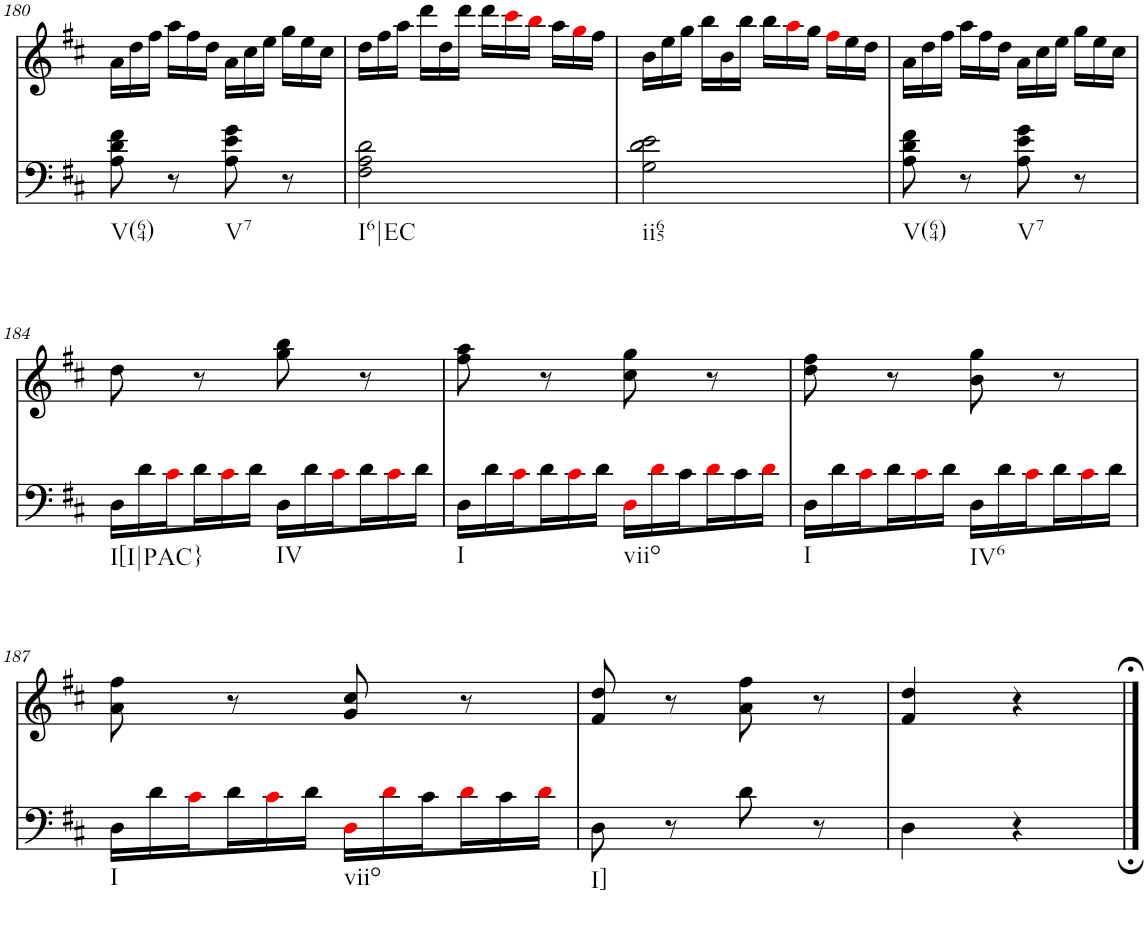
**kern	**kern
*part2	*part1
*staff2	*staff1
*I"Piano, unbenannt	*I"Piano, unbenannt
*I'Pno	*I'Pno
!!LO:PB:g=z
*clefG2	*clefG2
*k[f#c#]	*k[f#c#]
*M2/4	*M2/4
*	*Xtuplet
=180	=180
!LO:TX:b:t=V(64)	!
8A\ 8d\ 8f#\	24a\LL
.	24dd\
.	24ff#\JJ
8r	24aa\LL
.	24ff#\
.	24dd\JJ
!LO:TX:b:t=V7	!
8A\ 8e\ 8g\	24a\LL
.	24cc#\
.	24ee\JJ
8r	24gg\LL
.	24ee\
.	24cc#\JJ
=181	=181
!LO:TX:b:t=I6|EC	!
2F#\ 2A\ 2d\	24dd\LL
.	24ff#\
.	24aa\JJ
.	24ddd\LL
.	24dd\
.	24ddd\JJ
.	24ddd\LL
.	24ccc#i\
.	24bbi\JJ
.	24aa\LL
.	24ggi\
.	24ff#\JJ
=182	=182
!LO:TX:b:t=ii65	!
2G\ 2d\ 2e\	24b\LL
.	24ee\
.	24gg\JJ
.	24bb\LL
.	24b\
.	24bb\JJ
.	24bb\LL
.	24aai\
.	24gg\JJ
.	24ff#i\LL
.	24ee\
.	24dd\JJ
=183	=183
!LO:TX:b:t=V(64)	!
8A\ 8d\ 8f#\	24a\LL
.	24dd\
.	24ff#\JJ
8r	24aa\LL
.	24ff#\
.	24dd\JJ
!LO:TX:b:t=V7	!
8A\ 8e\ 8g\	24a\LL
.	24cc#\
.	24ee\JJ
8r	24gg\LL
.	24ee\
.	24cc#\JJ
!!LO:LB:g=z
=184	=184
*Xtuplet	*
!LO:TX:b:t=I[I|PAC}	!
24D\LL	8dd\
24d\	.
24c#i\	.
24d\	8r
24c#i\	.
24d\JJ	.
!LO:TX:b:t=IV	!
24D\LL	8gg\ 8bb\
24d\	.
24c#i\	.
24d\	8r
24c#i\	.
24d\JJ	.
=185	=185
!LO:TX:b:t=I	!
24D\LL	8ff#\ 8aa\
24d\	.
24c#i\	.
24d\	8r
24c#i\	.
24d\JJ	.
!LO:TX:b:t=viio	!
24Di\LL	8cc#\ 8gg\
24di\	.
24c#\	.
24di\	8r
24c#\	.
24di\JJ	.
=186	=186
!LO:TX:b:t=I	!
24D\LL	8dd\ 8ff#\
24d\	.
24c#i\	.
24d\	8r
24c#i\	.
24d\JJ	.
!LO:TX:b:t=IV6	!
24D\LL	8b\ 8gg\
24d\	.
24c#i\	.
24d\	8r
24c#i\	.
24d\JJ	.
!!LO:LB:g=z
=187	=187
!LO:TX:b:t=I	!
24D\LL	8a\ 8ff#\
24d\	.
24c#i\	.
24d\	8r
24c#i\	.
24d\JJ	.
!LO:TX:b:t=viio	!
24Di\LL	8g/ 8cc#/
24di\	.
24c#\	.
24di\	8r
24c#\	.
24di\JJ	.
=188	=188
!LO:TX:b:t=I]	!
8D\	8f#/ 8dd/
8r	8r
8d\	8a\ 8ff#\
8r	8r
=189	=189
4D\	4f#/ 4dd/
4r	4r
==	==
*-	*-
